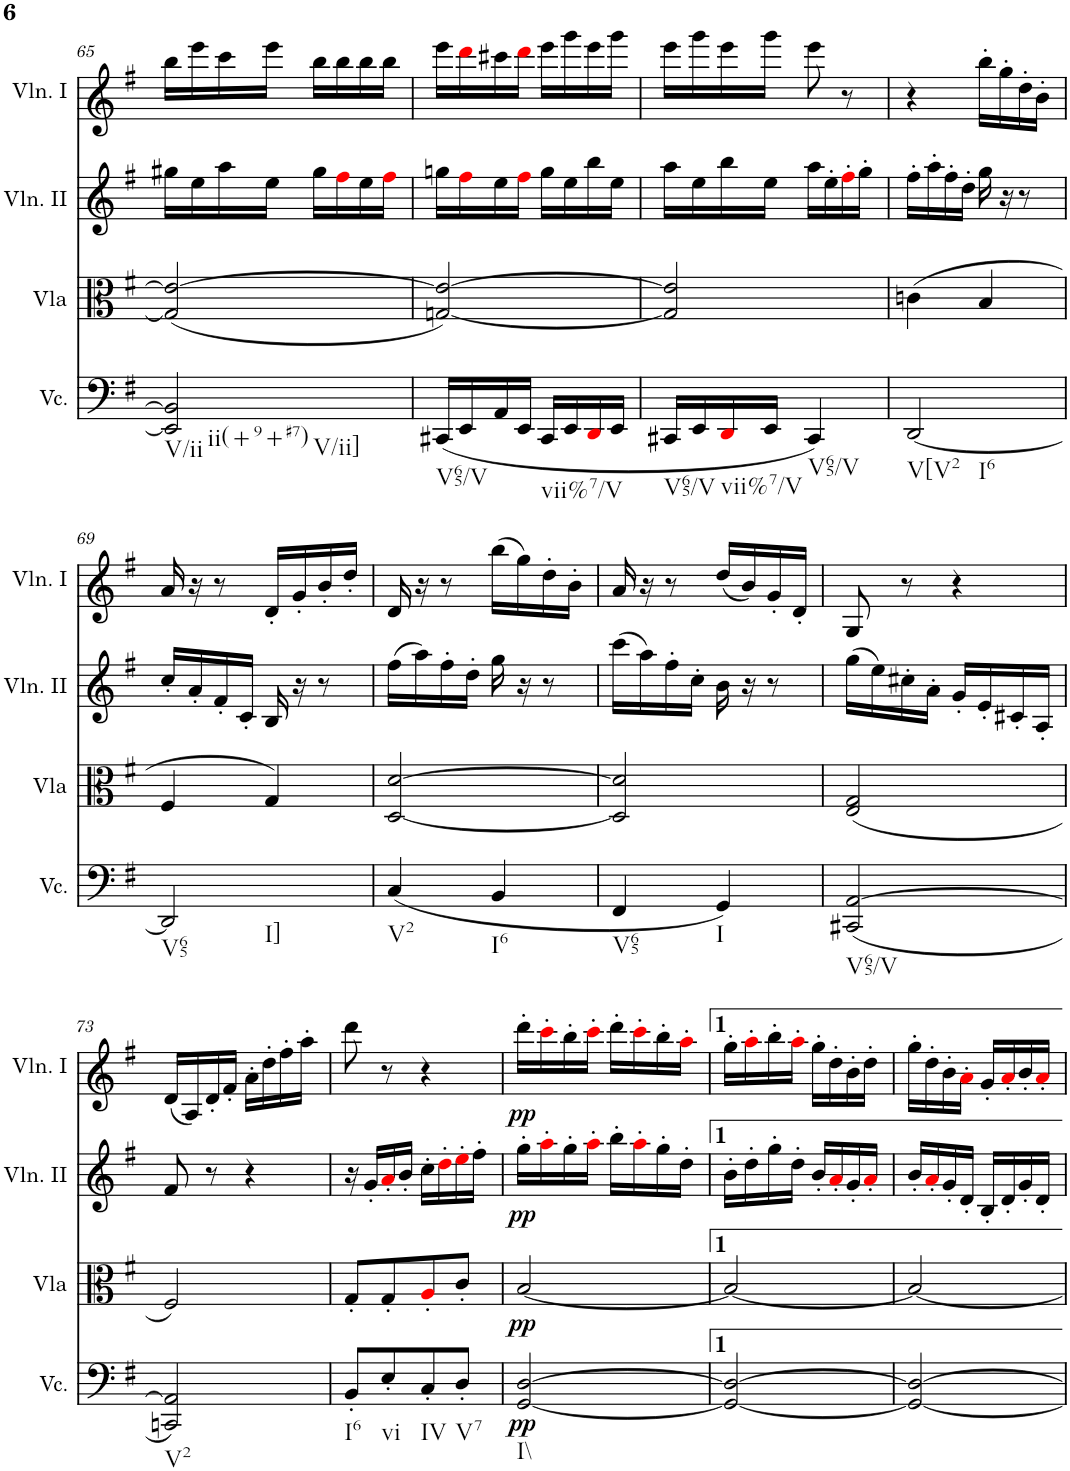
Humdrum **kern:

**kern	**dynam	**kern	**dynam	**kern	**dynam	**kern	**dynam
*part4	*part4	*part3	*part3	*part2	*part2	*part1	*part1
*staff4	*staff4	*staff3	*staff3	*staff2	*staff2	*staff1	*staff1
*I"Violoncello	*	*I"Viola	*	*I"Violino II	*	*I"Violino I	*
*I'Vc.	*	*I'Vla	*	*I'Vln. II	*	*I'Vln. I	*
!!LO:PB:g=z
*clefF4	*	*clefC3	*	*clefG2	*	*clefG2	*
*k[f#]	*	*k[f#]	*	*k[f#]	*	*k[f#]	*
*M2/4	*	*M2/4	*	*M2/4	*	*M2/4	*
=65	=65	=65	=65	=65	=65	=65	=65
!LO:TX:b:t=V/ii	!	!	!	!	!	!	!
!LO:TX:b:t=ii(+9+#7)	!	!	!	!	!	!	!
!LO:TX:b:t=V/ii]	!	!	!	!	!	!	!
2EE/] 2BB/]	.	(<2G#/] 2e/_	.	16gg#X\LL	.	16bb\LL	.
.	.	.	.	16ee\	.	16eee\	.
.	.	.	.	16aa\	.	16ccc\	.
.	.	.	.	16ee\JJ	.	16eee\JJ	.
.	.	.	.	16gg#\LL	.	16bb\LL	.
.	.	.	.	16ff#i\	.	16bb\	.
.	.	.	.	16ee\	.	16bb\	.
.	.	.	.	16ff#i\JJ	.	16bb\JJ	.
=66	=66	=66	=66	=66	=66	=66	=66
!LO:TX:b:t=V65/V	!	!	!	!	!	!	!
(<16CC#X/LL	.	[2Gn/ 2e/_)	.	16ggn\LL	.	16eee\LL	.
16EE/	.	.	.	16ff#i\	.	16dddi\	.
16AA/	.	.	.	16ee\	.	16ccc#X\	.
16EE/JJ	.	.	.	16ff#i\JJ	.	16dddi\JJ	.
!LO:TX:b:t=vii%7/V	!	!	!	!	!	!	!
16CC#/LL	.	.	.	16gg\LL	.	16eee\LL	.
16EE/	.	.	.	16ee\	.	16ggg\	.
16DDi/	.	.	.	16bb\	.	16eee\	.
16EE/JJ	.	.	.	16ee\JJ	.	16ggg\JJ	.
=67	=67	=67	=67	=67	=67	=67	=67
!LO:TX:b:t=V65/V	!	!	!	!	!	!	!
16CC#X/LL	.	2G/] 2e/]	.	16aa\LL	.	16eee\LL	.
16EE/	.	.	.	16ee\	.	16ggg\	.
!LO:TX:b:t=vii%7/V	!	!	!	!	!	!	!
16DDi/	.	.	.	16bb\	.	16eee\	.
16EE/JJ	.	.	.	16ee\JJ	.	16ggg\JJ	.
!LO:TX:b:t=V65/V	!	!	!	!	!	!	!
4CC#/)	.	.	.	16aa\LL	.	8eee\	.
.	.	.	.	16ee'\	.	.	.
.	.	.	.	16ff#'i\	.	8r	.
.	.	.	.	16gg'\JJ	.	.	.
=68	=68	=68	=68	=68	=68	=68	=68
!LO:TX:b:t=V[V2	!	!	!	!	!	!	!
!LO:TX:b:t=I6	!	!	!	!	!	!	!
[2DD/	.	(>4cn\	.	16ff#'\LL	.	4r	.
.	.	.	.	16aa'\	.	.	.
.	.	.	.	16ff#'\	.	.	.
.	.	.	.	16dd'\JJ	.	.	.
.	.	4B/	.	16gg\	.	16bb'\LL	.
.	.	.	.	16r	.	16gg'\	.
.	.	.	.	8r	.	16dd'\	.
.	.	.	.	.	.	16b'\JJ	.
!!LO:LB:g=z
=69	=69	=69	=69	=69	=69	=69	=69
!LO:TX:b:t=V65	!	!	!	!	!	!	!
!LO:TX:b:t=I]	!	!	!	!	!	!	!
2DD/]	.	4F#/	.	16cc'/LL	.	16a/	.
.	.	.	.	16a'/	.	16r	.
.	.	.	.	16f#'/	.	8r	.
.	.	.	.	16c'/JJ	.	.	.
.	.	4G/)	.	16B/	.	16d'/LL	.
.	.	.	.	16r	.	16g'/	.
.	.	.	.	8r	.	16b'/	.
.	.	.	.	.	.	16dd'/JJ	.
=70	=70	=70	=70	=70	=70	=70	=70
!LO:TX:b:t=V2	!	!	!	!	!	!	!
(<4C/	.	[2D/ [2d/	.	(>16ff#\LL	.	16d/	.
.	.	.	.	16aa\)	.	16r	.
.	.	.	.	16ff#'\	.	8r	.
.	.	.	.	16dd'\JJ	.	.	.
!LO:TX:b:t=I6	!	!	!	!	!	!	!
4BB/	.	.	.	16gg\	.	(>16bb\LL	.
.	.	.	.	16r	.	16gg\)	.
.	.	.	.	8r	.	16dd'\	.
.	.	.	.	.	.	16b'\JJ	.
=71	=71	=71	=71	=71	=71	=71	=71
!LO:TX:b:t=V65	!	!	!	!	!	!	!
4FF#/	.	2D/] 2d/]	.	(>16ccc\LL	.	16a/	.
.	.	.	.	16aa\)	.	16r	.
.	.	.	.	16ff#'\	.	8r	.
.	.	.	.	16cc'\JJ	.	.	.
!LO:TX:b:t=I	!	!	!	!	!	!	!
4GG/)	.	.	.	16b\	.	(<16dd/LL	.
.	.	.	.	16r	.	16b/)	.
.	.	.	.	8r	.	16g'/	.
.	.	.	.	.	.	16d'/JJ	.
=72	=72	=72	=72	=72	=72	=72	=72
!LO:TX:b:t=V65/V	!	!	!	!	!	!	!
(<2CC#X/ [2AA/	.	(<2E/ 2G/	.	(>16gg\LL	.	8G/	.
.	.	.	.	16ee\)	.	.	.
.	.	.	.	16cc#X'\	.	8r	.
.	.	.	.	16a'\JJ	.	.	.
.	.	.	.	16g'/LL	.	4r	.
.	.	.	.	16e'/	.	.	.
.	.	.	.	16c#X'/	.	.	.
.	.	.	.	16A'/JJ	.	.	.
!!LO:LB:g=z
=73	=73	=73	=73	=73	=73	=73	=73
!LO:TX:b:t=V2	!	!	!	!	!	!	!
2CCn/ 2AA/])	.	2F#/)	.	8f#/	.	(<16d/LL	.
.	.	.	.	.	.	16A/)	.
.	.	.	.	8r	.	16d'/	.
.	.	.	.	.	.	16f#'/JJ	.
.	.	.	.	4r	.	16a'\LL	.
.	.	.	.	.	.	16dd'\	.
.	.	.	.	.	.	16ff#'\	.
.	.	.	.	.	.	16aa'\JJ	.
=74	=74	=74	=74	=74	=74	=74	=74
!LO:TX:b:t=I6	!	!	!	!	!	!	!
8BB'/L	.	8G'/L	.	16r	.	8ddd\	.
.	.	.	.	16g'/LL	.	.	.
!LO:TX:b:t=vi	!	!	!	!	!	!	!
8E'/	.	8G'/	.	16a'i/	.	8r	.
.	.	.	.	16b'/JJ	.	.	.
!LO:TX:b:t=IV	!	!	!	!	!	!	!
8C'/	.	8A'i/	.	16cc'\LL	.	4r	.
.	.	.	.	16dd'i\	.	.	.
!LO:TX:b:t=V7	!	!	!	!	!	!	!
8D'/J	.	8c'/J	.	16ee'i\	.	.	.
.	.	.	.	16ff#'\JJ	.	.	.
=75	=75	=75	=75	=75	=75	=75	=75
!LO:TX:b:t=I\\	!	!	!	!	!	!	!
!	!LO:DY:b	!	!LO:DY:b	!	!LO:DY:b	!	!LO:DY:b
[2GG/ [2D/	pp	[2B/	pp	16gg'\LL	pp	16ddd'\LL	pp
.	.	.	.	16aa'i\	.	16ccc'i\	.
.	.	.	.	16gg'\	.	16bb'\	.
.	.	.	.	16aa'i\JJ	.	16ccc'i\JJ	.
.	.	.	.	16bb'\LL	.	16ddd'\LL	.
.	.	.	.	16aa'i\	.	16ccc'i\	.
.	.	.	.	16gg'\	.	16bb'\	.
.	.	.	.	16dd'\JJ	.	16aa'i\JJ	.
=76	=76	=76	=76	=76	=76	=76	=76
2GG/_ 2D/_	.	2B/_	.	16b'\LL	.	16gg'\LL	.
.	.	.	.	16dd'\	.	16aa'i\	.
.	.	.	.	16gg'\	.	16bb'\	.
.	.	.	.	16dd'\JJ	.	16aa'i\JJ	.
.	.	.	.	16b'/LL	.	16gg'\LL	.
.	.	.	.	16a'i/	.	16dd'\	.
.	.	.	.	16g'/	.	16b'\	.
.	.	.	.	16a'i/JJ	.	16dd'\JJ	.
=77	=77	=77	=77	=77	=77	=77	=77
2GG/_ 2D/_	.	2B/_	.	16b'/LL	.	16gg'\LL	.
.	.	.	.	16a'i/	.	16dd'\	.
.	.	.	.	16g'/	.	16b'\	.
.	.	.	.	16d'/JJ	.	16a'i\JJ	.
.	.	.	.	16B'/LL	.	16g'/LL	.
.	.	.	.	16d'/	.	16a'i/	.
.	.	.	.	16g'/	.	16b'/	.
.	.	.	.	16d'/JJ	.	16a'i/JJ	.
=	=	=	=	=	=	=	=
*-	*-	*-	*-	*-	*-	*-	*-
